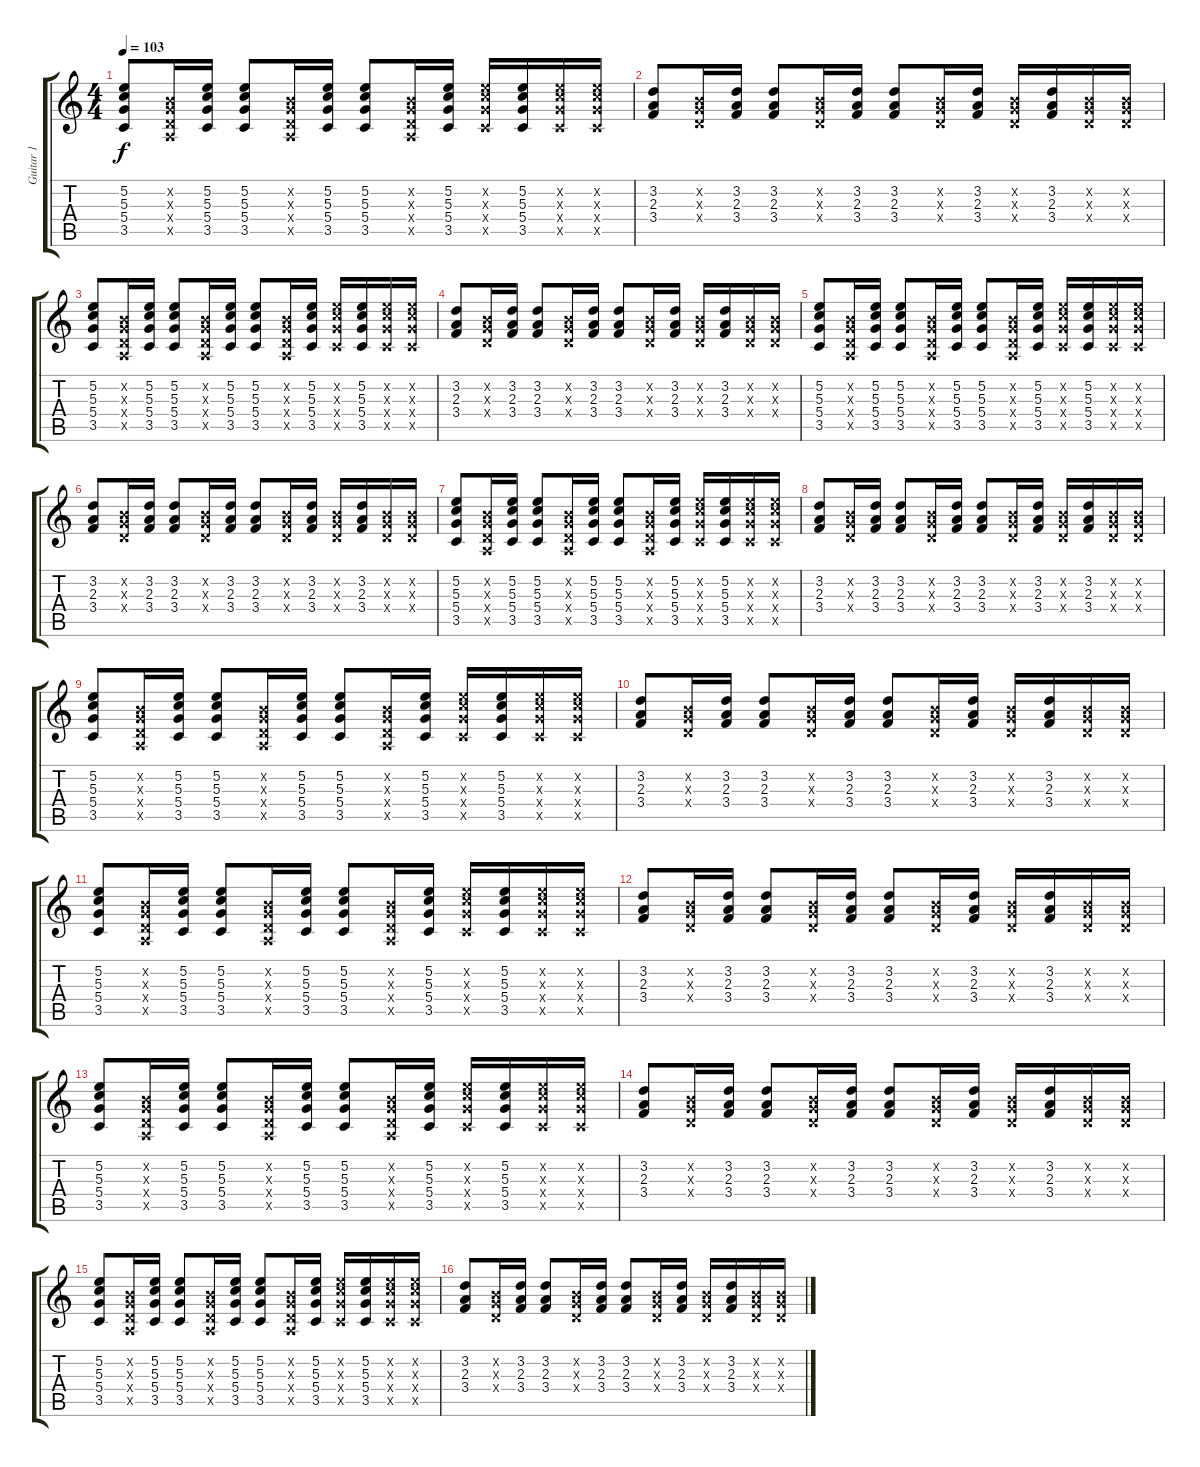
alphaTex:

\track ("Guitar 1" "Guitar 1") {instrument electricguitarclean}
\staff {score tabs}
\tuning (E4 B3 G3 D3 A2 E2) {hide}
\ts (4 4)
\tempo 103
\clef g2
\ks c
(5.2 5.3 5.4 3.5).8{dy f} (0.2{x} 0.3{x} 0.4{x} 0.5{x}).16 (5.2 5.3 5.4 3.5).16 (5.2 5.3 5.4 3.5).8 (0.2{x} 0.3{x} 0.4{x} 0.5{x}).16 (5.2 5.3 5.4 3.5).16 (5.2 5.3 5.4 3.5).8 (0.2{x} 0.3{x} 0.4{x} 0.5{x}).16 (5.2 5.3 5.4 3.5).16 (5.2{x} 5.3{x} 5.4{x} 3.5{x}).16 (5.2 5.3 5.4 3.5).16 (5.2{x} 5.3{x} 5.4{x} 3.5{x}).16 (5.2{x} 5.3{x} 5.4{x} 3.5{x}).16 |
(3.2 2.3 3.4).8 (0.2{x} 0.3{x} 0.4{x}).16 (3.2 2.3 3.4).16 (3.2 2.3 3.4).8 (0.2{x} 0.3{x} 0.4{x}).16 (3.2 2.3 3.4).16 (3.2 2.3 3.4).8 (0.2{x} 0.3{x} 0.4{x}).16 (3.2 2.3 3.4).16 (0.2{x} 0.3{x} 0.4{x}).16 (3.2 2.3 3.4).16 (0.2{x} 0.3{x} 0.4{x}).16 (0.2{x} 0.3{x} 0.4{x}).16 |
(5.2 5.3 5.4 3.5).8 (0.2{x} 0.3{x} 0.4{x} 0.5{x}).16 (5.2 5.3 5.4 3.5).16 (5.2 5.3 5.4 3.5).8 (0.2{x} 0.3{x} 0.4{x} 0.5{x}).16 (5.2 5.3 5.4 3.5).16 (5.2 5.3 5.4 3.5).8 (0.2{x} 0.3{x} 0.4{x} 0.5{x}).16 (5.2 5.3 5.4 3.5).16 (5.2{x} 5.3{x} 5.4{x} 3.5{x}).16 (5.2 5.3 5.4 3.5).16 (5.2{x} 5.3{x} 5.4{x} 3.5{x}).16 (5.2{x} 5.3{x} 5.4{x} 3.5{x}).16 |
(3.2 2.3 3.4).8 (0.2{x} 0.3{x} 0.4{x}).16 (3.2 2.3 3.4).16 (3.2 2.3 3.4).8 (0.2{x} 0.3{x} 0.4{x}).16 (3.2 2.3 3.4).16 (3.2 2.3 3.4).8 (0.2{x} 0.3{x} 0.4{x}).16 (3.2 2.3 3.4).16 (0.2{x} 0.3{x} 0.4{x}).16 (3.2 2.3 3.4).16 (0.2{x} 0.3{x} 0.4{x}).16 (0.2{x} 0.3{x} 0.4{x}).16 |
(5.2 5.3 5.4 3.5).8 (0.2{x} 0.3{x} 0.4{x} 0.5{x}).16 (5.2 5.3 5.4 3.5).16 (5.2 5.3 5.4 3.5).8 (0.2{x} 0.3{x} 0.4{x} 0.5{x}).16 (5.2 5.3 5.4 3.5).16 (5.2 5.3 5.4 3.5).8 (0.2{x} 0.3{x} 0.4{x} 0.5{x}).16 (5.2 5.3 5.4 3.5).16 (5.2{x} 5.3{x} 5.4{x} 3.5{x}).16 (5.2 5.3 5.4 3.5).16 (5.2{x} 5.3{x} 5.4{x} 3.5{x}).16 (5.2{x} 5.3{x} 5.4{x} 3.5{x}).16 |
(3.2 2.3 3.4).8 (0.2{x} 0.3{x} 0.4{x}).16 (3.2 2.3 3.4).16 (3.2 2.3 3.4).8 (0.2{x} 0.3{x} 0.4{x}).16 (3.2 2.3 3.4).16 (3.2 2.3 3.4).8 (0.2{x} 0.3{x} 0.4{x}).16 (3.2 2.3 3.4).16 (0.2{x} 0.3{x} 0.4{x}).16 (3.2 2.3 3.4).16 (0.2{x} 0.3{x} 0.4{x}).16 (0.2{x} 0.3{x} 0.4{x}).16 |
(5.2 5.3 5.4 3.5).8 (0.2{x} 0.3{x} 0.4{x} 0.5{x}).16 (5.2 5.3 5.4 3.5).16 (5.2 5.3 5.4 3.5).8 (0.2{x} 0.3{x} 0.4{x} 0.5{x}).16 (5.2 5.3 5.4 3.5).16 (5.2 5.3 5.4 3.5).8 (0.2{x} 0.3{x} 0.4{x} 0.5{x}).16 (5.2 5.3 5.4 3.5).16 (5.2{x} 5.3{x} 5.4{x} 3.5{x}).16 (5.2 5.3 5.4 3.5).16 (5.2{x} 5.3{x} 5.4{x} 3.5{x}).16 (5.2{x} 5.3{x} 5.4{x} 3.5{x}).16 |
(3.2 2.3 3.4).8 (0.2{x} 0.3{x} 0.4{x}).16 (3.2 2.3 3.4).16 (3.2 2.3 3.4).8 (0.2{x} 0.3{x} 0.4{x}).16 (3.2 2.3 3.4).16 (3.2 2.3 3.4).8 (0.2{x} 0.3{x} 0.4{x}).16 (3.2 2.3 3.4).16 (0.2{x} 0.3{x} 0.4{x}).16 (3.2 2.3 3.4).16 (0.2{x} 0.3{x} 0.4{x}).16 (0.2{x} 0.3{x} 0.4{x}).16 |
(5.2 5.3 5.4 3.5).8 (0.2{x} 0.3{x} 0.4{x} 0.5{x}).16 (5.2 5.3 5.4 3.5).16 (5.2 5.3 5.4 3.5).8 (0.2{x} 0.3{x} 0.4{x} 0.5{x}).16 (5.2 5.3 5.4 3.5).16 (5.2 5.3 5.4 3.5).8 (0.2{x} 0.3{x} 0.4{x} 0.5{x}).16 (5.2 5.3 5.4 3.5).16 (5.2{x} 5.3{x} 5.4{x} 3.5{x}).16 (5.2 5.3 5.4 3.5).16 (5.2{x} 5.3{x} 5.4{x} 3.5{x}).16 (5.2{x} 5.3{x} 5.4{x} 3.5{x}).16 |
(3.2 2.3 3.4).8 (0.2{x} 0.3{x} 0.4{x}).16 (3.2 2.3 3.4).16 (3.2 2.3 3.4).8 (0.2{x} 0.3{x} 0.4{x}).16 (3.2 2.3 3.4).16 (3.2 2.3 3.4).8 (0.2{x} 0.3{x} 0.4{x}).16 (3.2 2.3 3.4).16 (0.2{x} 0.3{x} 0.4{x}).16 (3.2 2.3 3.4).16 (0.2{x} 0.3{x} 0.4{x}).16 (0.2{x} 0.3{x} 0.4{x}).16 |
(5.2 5.3 5.4 3.5).8 (0.2{x} 0.3{x} 0.4{x} 0.5{x}).16 (5.2 5.3 5.4 3.5).16 (5.2 5.3 5.4 3.5).8 (0.2{x} 0.3{x} 0.4{x} 0.5{x}).16 (5.2 5.3 5.4 3.5).16 (5.2 5.3 5.4 3.5).8 (0.2{x} 0.3{x} 0.4{x} 0.5{x}).16 (5.2 5.3 5.4 3.5).16 (5.2{x} 5.3{x} 5.4{x} 3.5{x}).16 (5.2 5.3 5.4 3.5).16 (5.2{x} 5.3{x} 5.4{x} 3.5{x}).16 (5.2{x} 5.3{x} 5.4{x} 3.5{x}).16 |
(3.2 2.3 3.4).8 (0.2{x} 0.3{x} 0.4{x}).16 (3.2 2.3 3.4).16 (3.2 2.3 3.4).8 (0.2{x} 0.3{x} 0.4{x}).16 (3.2 2.3 3.4).16 (3.2 2.3 3.4).8 (0.2{x} 0.3{x} 0.4{x}).16 (3.2 2.3 3.4).16 (0.2{x} 0.3{x} 0.4{x}).16 (3.2 2.3 3.4).16 (0.2{x} 0.3{x} 0.4{x}).16 (0.2{x} 0.3{x} 0.4{x}).16 |
(5.2 5.3 5.4 3.5).8 (0.2{x} 0.3{x} 0.4{x} 0.5{x}).16 (5.2 5.3 5.4 3.5).16 (5.2 5.3 5.4 3.5).8 (0.2{x} 0.3{x} 0.4{x} 0.5{x}).16 (5.2 5.3 5.4 3.5).16 (5.2 5.3 5.4 3.5).8 (0.2{x} 0.3{x} 0.4{x} 0.5{x}).16 (5.2 5.3 5.4 3.5).16 (5.2{x} 5.3{x} 5.4{x} 3.5{x}).16 (5.2 5.3 5.4 3.5).16 (5.2{x} 5.3{x} 5.4{x} 3.5{x}).16 (5.2{x} 5.3{x} 5.4{x} 3.5{x}).16 |
(3.2 2.3 3.4).8 (0.2{x} 0.3{x} 0.4{x}).16 (3.2 2.3 3.4).16 (3.2 2.3 3.4).8 (0.2{x} 0.3{x} 0.4{x}).16 (3.2 2.3 3.4).16 (3.2 2.3 3.4).8 (0.2{x} 0.3{x} 0.4{x}).16 (3.2 2.3 3.4).16 (0.2{x} 0.3{x} 0.4{x}).16 (3.2 2.3 3.4).16 (0.2{x} 0.3{x} 0.4{x}).16 (0.2{x} 0.3{x} 0.4{x}).16 |
(5.2 5.3 5.4 3.5).8 (0.2{x} 0.3{x} 0.4{x} 0.5{x}).16 (5.2 5.3 5.4 3.5).16 (5.2 5.3 5.4 3.5).8 (0.2{x} 0.3{x} 0.4{x} 0.5{x}).16 (5.2 5.3 5.4 3.5).16 (5.2 5.3 5.4 3.5).8 (0.2{x} 0.3{x} 0.4{x} 0.5{x}).16 (5.2 5.3 5.4 3.5).16 (5.2{x} 5.3{x} 5.4{x} 3.5{x}).16 (5.2 5.3 5.4 3.5).16 (5.2{x} 5.3{x} 5.4{x} 3.5{x}).16 (5.2{x} 5.3{x} 5.4{x} 3.5{x}).16 |
(3.2 2.3 3.4).8 (0.2{x} 0.3{x} 0.4{x}).16 (3.2 2.3 3.4).16 (3.2 2.3 3.4).8 (0.2{x} 0.3{x} 0.4{x}).16 (3.2 2.3 3.4).16 (3.2 2.3 3.4).8 (0.2{x} 0.3{x} 0.4{x}).16 (3.2 2.3 3.4).16 (0.2{x} 0.3{x} 0.4{x}).16 (3.2 2.3 3.4).16 (0.2{x} 0.3{x} 0.4{x}).16 (0.2{x} 0.3{x} 0.4{x}).16
